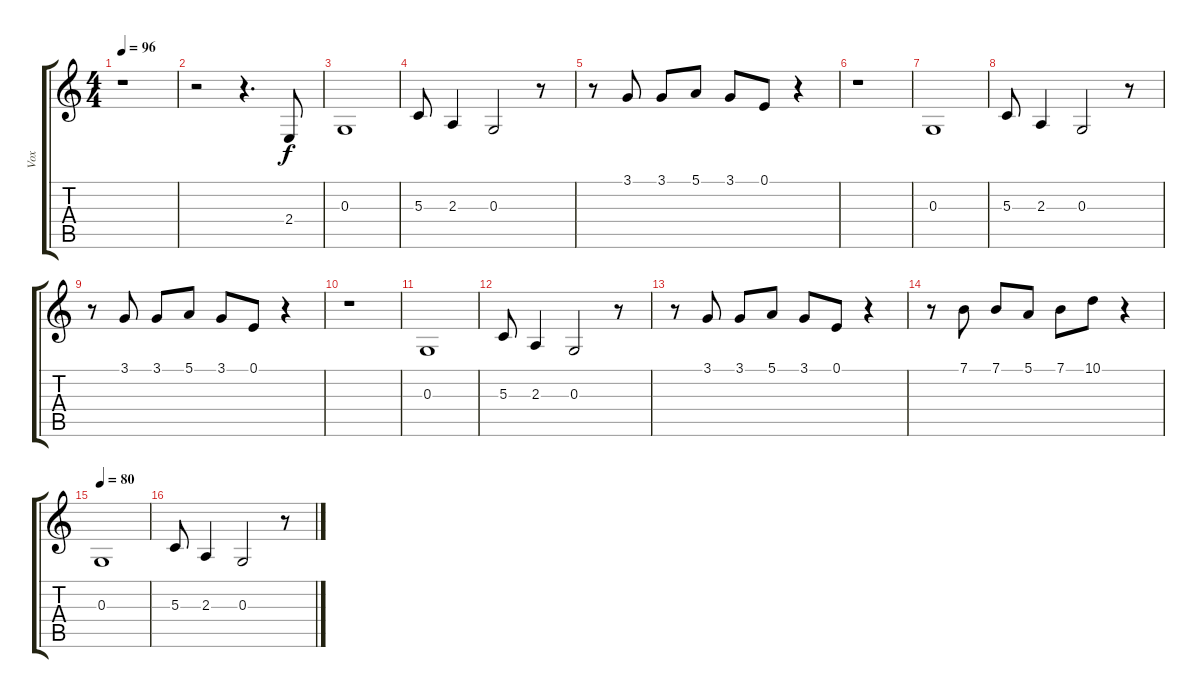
\track ("Vox" "Vox") {instrument violin}
\staff {score tabs}
\tuning (E4 B3 G3 D3 A2 E2) {hide}
\ts (4 4)
\tempo 96
\clef g2
\ks c
r.1{dy f} |
r.2 r.4{d} 2.4.8 |
0.3.1 |
5.3.8 2.3.4 0.3.2 r.8 |
r.8 3.1.8 3.1.8 5.1.8 3.1.8 0.1.8 r.4 |
r.1 |
0.3.1 |
5.3.8 2.3.4 0.3.2 r.8 |
r.8 3.1.8 3.1.8 5.1.8 3.1.8 0.1.8 r.4 |
r.1 |
0.3.1 |
5.3.8 2.3.4 0.3.2 r.8 |
r.8 3.1.8 3.1.8 5.1.8 3.1.8 0.1.8 r.4 |
r.8 7.1.8 7.1.8 5.1.8 7.1.8 10.1.8 r.4 |
\tempo 80
0.3.1 |
5.3.8 2.3.4 0.3.2 r.8
